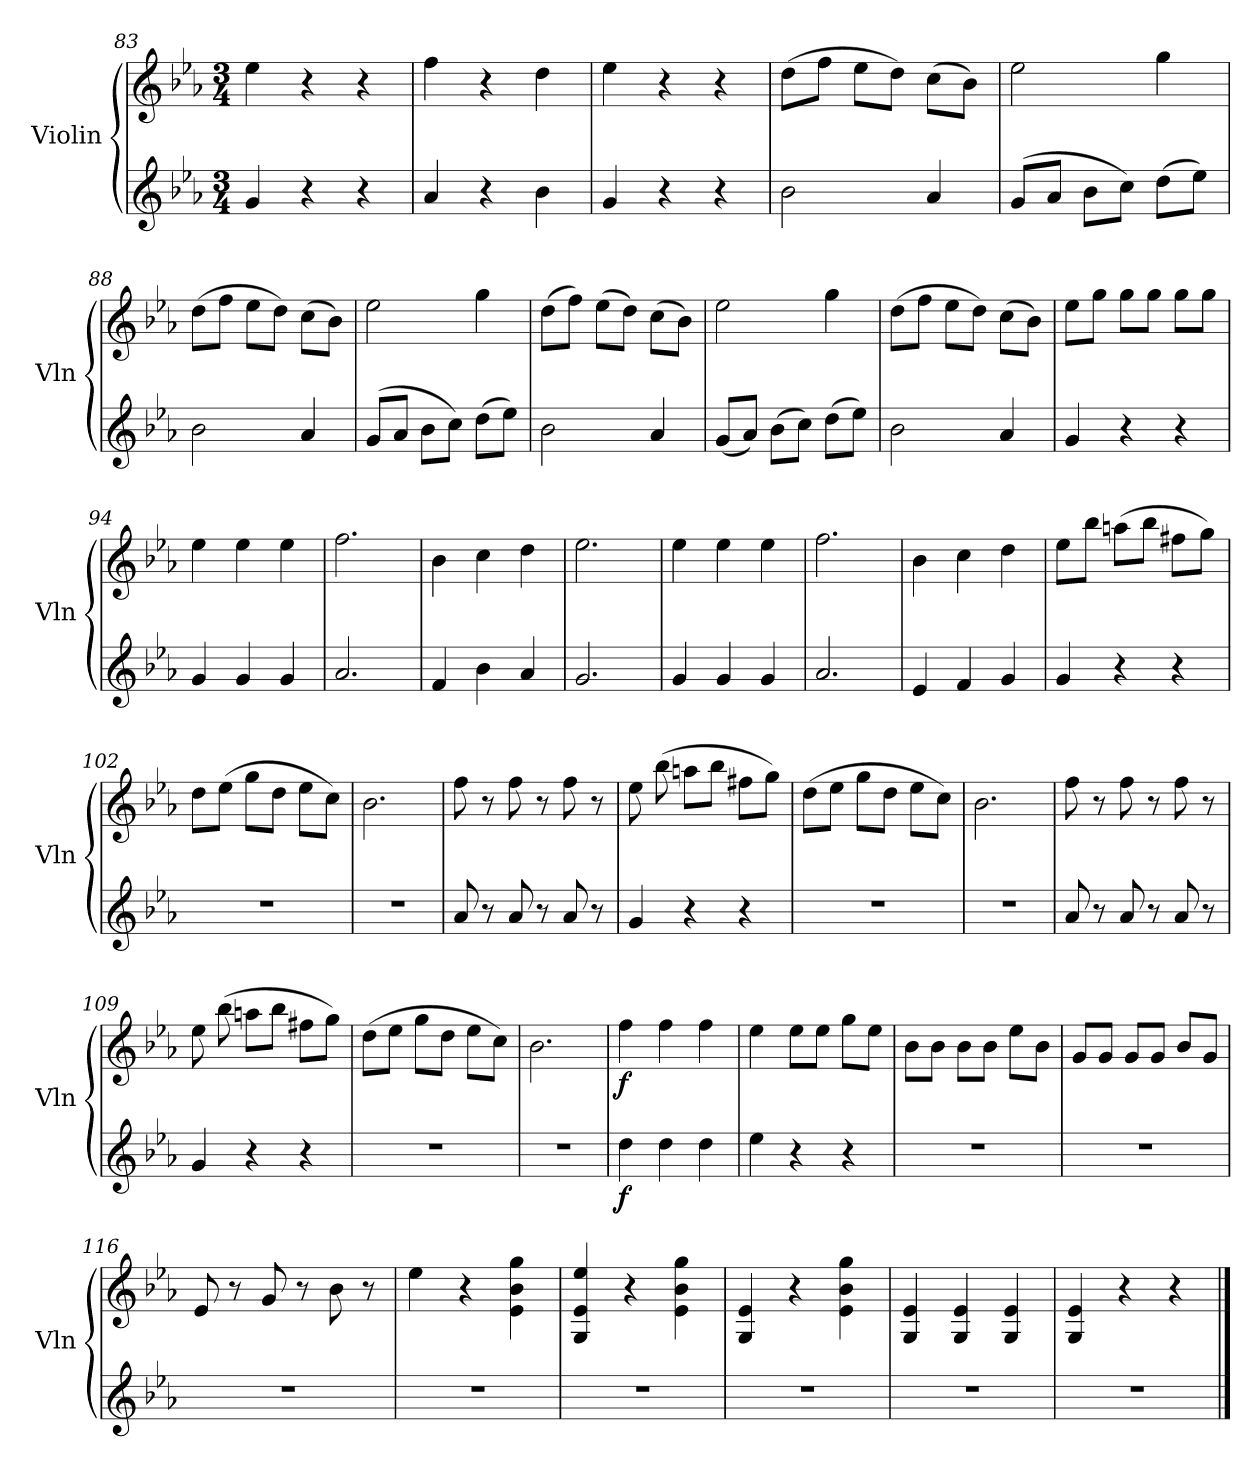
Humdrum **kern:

**kern	**dynam	**kern	**dynam
*part2	*part2	*part1	*part1
*staff2	*staff2	*staff1	*staff1
*I"Violin	*	*I"Violin	*
*I'Vln	*	*I'Vln	*
*clefG2	*	*clefG2	*
*k[b-e-a-]	*	*k[b-e-a-]	*
*M3/4	*	*M3/4	*
=83	=83	=83	=83
4g/	.	4ee-\	.
4r	.	4r	.
4r	.	4r	.
=84	=84	=84	=84
4a-/	.	4ff\	.
4r	.	4r	.
4b-\	.	4dd\	.
=85	=85	=85	=85
4g/	.	4ee-\	.
4r	.	4r	.
4r	.	4r	.
!!LO:LB:g=z
=86	=86	=86	=86
2b-\	.	(>8dd\L	.
.	.	8ff\J	.
.	.	8ee-\L	.
.	.	8dd\J)	.
4a-/	.	(>8cc\L	.
.	.	8b-\J)	.
=87	=87	=87	=87
(>8g/L	.	2ee-\	.
8a-/J	.	.	.
8b-\L	.	.	.
8cc\J)	.	.	.
(>8dd\L	.	4gg\	.
8ee-\J)	.	.	.
=88	=88	=88	=88
2b-\	.	(>8dd\L	.
.	.	8ff\J	.
.	.	8ee-\L	.
.	.	8dd\J)	.
4a-/	.	(>8cc\L	.
.	.	8b-\J)	.
=89	=89	=89	=89
(>8g/L	.	2ee-\	.
8a-/J	.	.	.
8b-\L	.	.	.
8cc\J)	.	.	.
(>8dd\L	.	4gg\	.
8ee-\J)	.	.	.
=90	=90	=90	=90
2b-\	.	(>8dd\L	.
.	.	8ff\J)	.
.	.	(>8ee-\L	.
.	.	8dd\J)	.
4a-/	.	(>8cc\L	.
.	.	8b-\J)	.
=91	=91	=91	=91
(<8g/L	.	2ee-\	.
8a-/J)	.	.	.
(>8b-\L	.	.	.
8cc\J)	.	.	.
(>8dd\L	.	4gg\	.
8ee-\J)	.	.	.
!!LO:PB:g=z
=92	=92	=92	=92
2b-\	.	(>8dd\L	.
.	.	8ff\J	.
.	.	8ee-\L	.
.	.	8dd\J)	.
4a-/	.	(>8cc\L	.
.	.	8b-\J)	.
=93	=93	=93	=93
4g/	.	8ee-\L	.
.	.	8gg\J	.
4r	.	8gg\L	.
.	.	8gg\J	.
4r	.	8gg\L	.
.	.	8gg\J	.
=94	=94	=94	=94
4g/	.	4ee-\	.
4g/	.	4ee-\	.
4g/	.	4ee-\	.
=95	=95	=95	=95
2.a-/	.	2.ff\	.
=96	=96	=96	=96
4f/	.	4b-\	.
4b-\	.	4cc\	.
4a-/	.	4dd\	.
=97	=97	=97	=97
2.g/	.	2.ee-\	.
=98	=98	=98	=98
4g/	.	4ee-\	.
4g/	.	4ee-\	.
4g/	.	4ee-\	.
=99	=99	=99	=99
2.a-/	.	2.ff\	.
!!LO:PB:g=z
=100	=100	=100	=100
4e-/	.	4b-\	.
4f/	.	4cc\	.
4g/	.	4dd\	.
=101	=101	=101	=101
4g/	.	8ee-\L	.
.	.	8bb-\J	.
4r	.	(>8aan\L	.
.	.	8bb-\J	.
4r	.	8ff#X\L	.
.	.	8gg\J)	.
=102	=102	=102	=102
2.r	.	8dd\L	.
.	.	(>8ee-\J	.
.	.	8gg\L	.
.	.	8dd\J	.
.	.	8ee-\L	.
.	.	8cc\J)	.
=103	=103	=103	=103
2.r	.	2.b-\	.
=104	=104	=104	=104
8a-/	.	8ff\	.
8r	.	8r	.
8a-/	.	8ff\	.
8r	.	8r	.
8a-/	.	8ff\	.
8r	.	8r	.
=105	=105	=105	=105
4g/	.	8ee-\	.
.	.	(>8bb-\	.
4r	.	8aan\L	.
.	.	8bb-\J	.
4r	.	8ff#X\L	.
.	.	8gg\J)	.
!!LO:LB:g=z
=106	=106	=106	=106
2.r	.	(>8dd\L	.
.	.	8ee-\J	.
.	.	8gg\L	.
.	.	8dd\J	.
.	.	8ee-\L	.
.	.	8cc\J)	.
=107	=107	=107	=107
2.r	.	2.b-\	.
=108	=108	=108	=108
8a-/	.	8ff\	.
8r	.	8r	.
8a-/	.	8ff\	.
8r	.	8r	.
8a-/	.	8ff\	.
8r	.	8r	.
=109	=109	=109	=109
4g/	.	8ee-\	.
.	.	(>8bb-\	.
4r	.	8aan\L	.
.	.	8bb-\J	.
4r	.	8ff#X\L	.
.	.	8gg\J)	.
=110	=110	=110	=110
2.r	.	(>8dd\L	.
.	.	8ee-\J	.
.	.	8gg\L	.
.	.	8dd\J	.
.	.	8ee-\L	.
.	.	8cc\J)	.
=111	=111	=111	=111
2.r	.	2.b-\	.
=112	=112	=112	=112
!	!LO:DY:b	!	!LO:DY:b
4dd\	f	4ff\	f
4dd\	.	4ff\	.
4dd\	.	4ff\	.
!!LO:LB:g=z
=113	=113	=113	=113
4ee-\	.	4ee-\	.
4r	.	8ee-\L	.
.	.	8ee-\J	.
4r	.	8gg\L	.
.	.	8ee-\J	.
=114	=114	=114	=114
2.r	.	8b-\L	.
.	.	8b-\J	.
.	.	8b-\L	.
.	.	8b-\J	.
.	.	8ee-\L	.
.	.	8b-\J	.
=115	=115	=115	=115
2.r	.	8g/L	.
.	.	8g/J	.
.	.	8g/L	.
.	.	8g/J	.
.	.	8b-/L	.
.	.	8g/J	.
=116	=116	=116	=116
2.r	.	8e-/	.
.	.	8r	.
.	.	8g/	.
.	.	8r	.
.	.	8b-\	.
.	.	8r	.
=117	=117	=117	=117
2.r	.	4ee-\	.
.	.	4r	.
.	.	4e-\ 4b-\ 4gg\	.
=118	=118	=118	=118
2.r	.	4G/ 4e-/ 4ee-/	.
.	.	4r	.
.	.	4e-\ 4b-\ 4gg\	.
=119	=119	=119	=119
2.r	.	4G/ 4e-/	.
.	.	4r	.
.	.	4e-\ 4b-\ 4gg\	.
!!LO:LB:g=z
=120	=120	=120	=120
2.r	.	4G/ 4e-/	.
.	.	4G/ 4e-/	.
.	.	4G/ 4e-/	.
=121	=121	=121	=121
2.r	.	4G/ 4e-/	.
.	.	4r	.
.	.	4r	.
==	==	==	==
*-	*-	*-	*-
